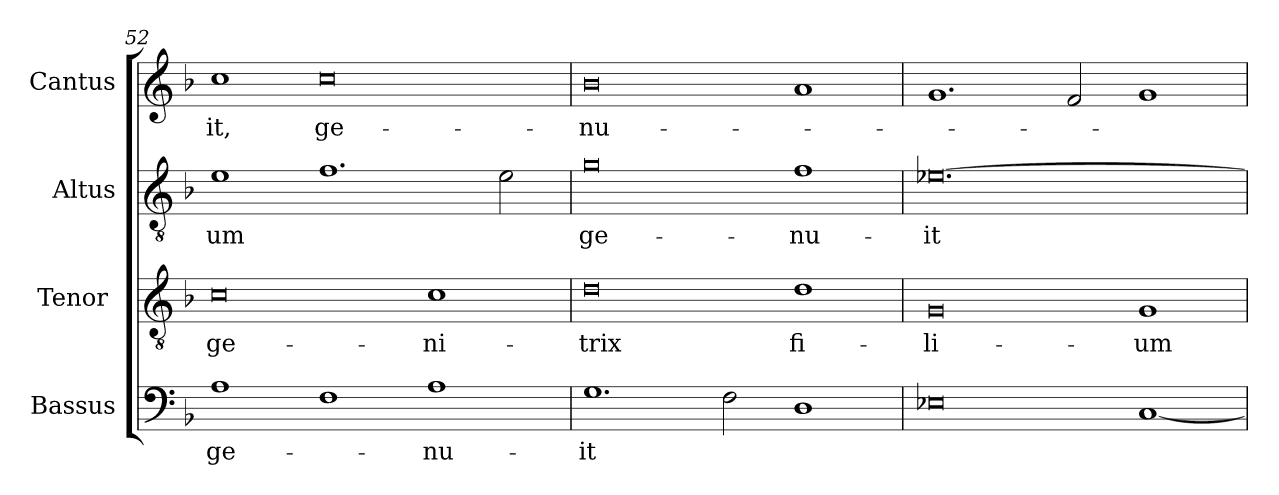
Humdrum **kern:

**kern	**text	**kern	**text	**kern	**text	**kern	**text
*part4	*part4	*part3	*part3	*part2	*part2	*part1	*part1
*staff4	*staff4	*staff3	*staff3	*staff2	*staff2	*staff1	*staff1
*I"Bassus	*	*I"Tenor 	*	*I"Altus	*	*I"Cantus	*
!!LO:LB:g=z
*clefF4	*	*clefGv2	*	*clefGv2	*	*clefG2	*
*k[b-]	*	*k[b-]	*	*k[b-]	*	*k[b-]	*
*F:	*	*F:	*	*F:	*	*F:	*
=52	=52	=52	=52	=52	=52	=52	=52
!	!LO:LY:i	!	!	!	!LO:LY:i	!	!
1A\	ge-	0c\	ge-	1e\	-um	1cc\	-it,
!	!	!	!	!	!	!	!LO:LY:i
1F\	.	.	.	1.f\	.	0cc\	ge-
!	!LO:LY:i	!	!	!	!	!	!
1A\	-nu-	1c\	-ni-	.	.	.	.
.	.	.	.	2e\	.	.	.
=53	=53	=53	=53	=53	=53	=53	=53
!	!LO:LY:i	!	!	!	!LO:LY:i	!	!LO:LY:i
1.G\	-it	0d\	-trix	0g\	ge-	0b-\	-nu-
2F\	.	.	.	.	.	.	.
!	!	!	!	!	!LO:LY:i	!	!
1D\	.	1d\	fi-	1f\	-nu-	1a/	.
=54	=54	=54	=54	=54	=54	=54	=54
!	!	!	!	!	!LO:LY:i	!	!
0E-X\	.	0G/	-li-	[0.e-X\	-it	1.g/	.
.	.	.	.	.	.	2f/	.
[1C/	.	1G/	-um	.	.	1g/	.
=	=	=	=	=	=	=	=
*-	*-	*-	*-	*-	*-	*-	*-
